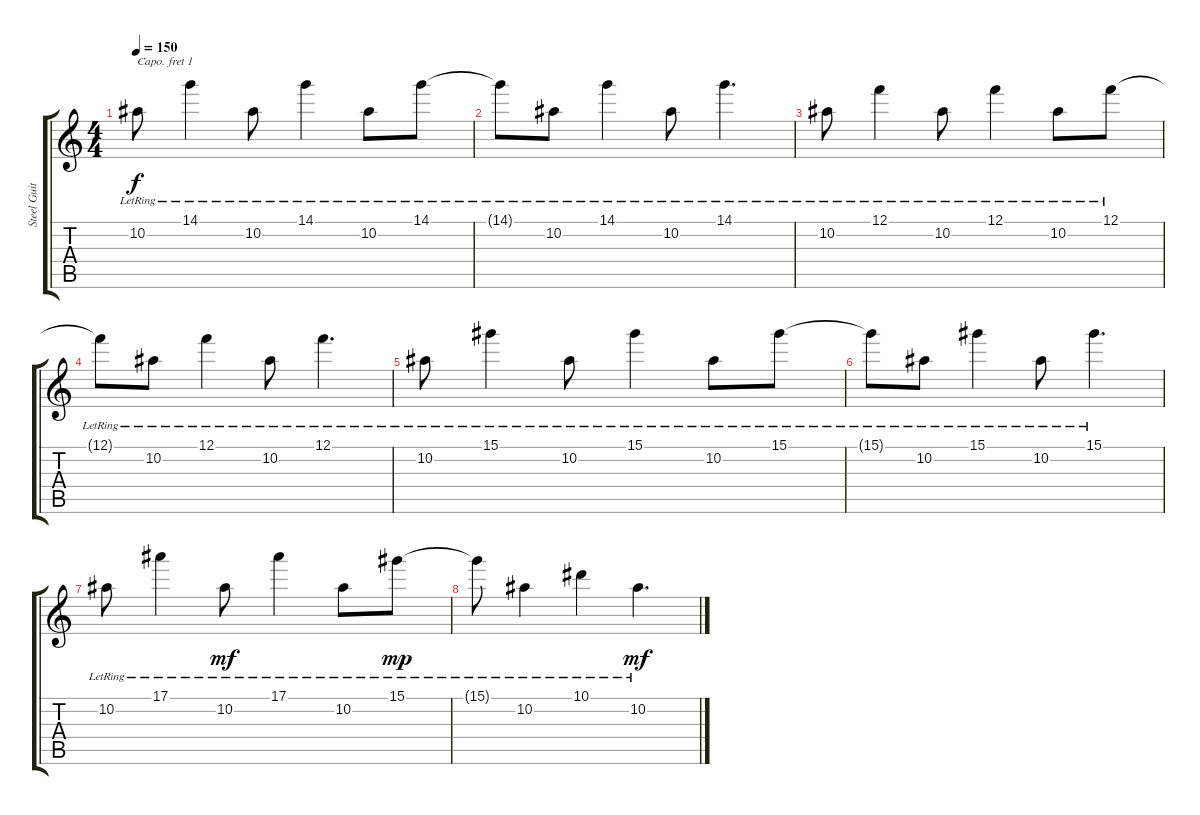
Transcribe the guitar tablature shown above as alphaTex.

\track ("Steel Guitar" "Steel Guit") {instrument acousticguitarsteel}
\staff {score tabs}
\capo 1
\tuning (E4 B3 G3 D3 A2 E2) {hide}
\ts (4 4)
\tempo 150
\clef g2
\ks c
10.2{lr}.8{dy f} 14.1{lr}.4 10.2{lr}.8 14.1{lr}.4 10.2{lr}.8 14.1{lr}.8 |
14.1{lr t}.8 10.2{lr}.8 14.1{lr}.4 10.2{lr}.8 14.1{lr}.4{d} |
10.2{lr}.8 12.1{lr}.4 10.2{lr}.8 12.1{lr}.4 10.2{lr}.8 12.1{lr}.8 |
12.1{lr t}.8 10.2{lr}.8 12.1{lr}.4 10.2{lr}.8 12.1{lr}.4{d} |
10.2{lr}.8 15.1{lr}.4 10.2{lr}.8 15.1{lr}.4 10.2{lr}.8 15.1{lr}.8 |
15.1{lr t}.8 10.2{lr}.8 15.1{lr}.4 10.2{lr}.8 15.1{lr}.4{d} |
10.2{lr}.8 17.1{lr}.4 10.2{lr}.8{dy mf} 17.1{lr}.4 10.2{lr}.8 15.1{lr}.8{dy mp} |
15.1{lr t}.8 10.2{lr}.4 10.1{lr}.4 10.2{lr}.4{d dy mf}
